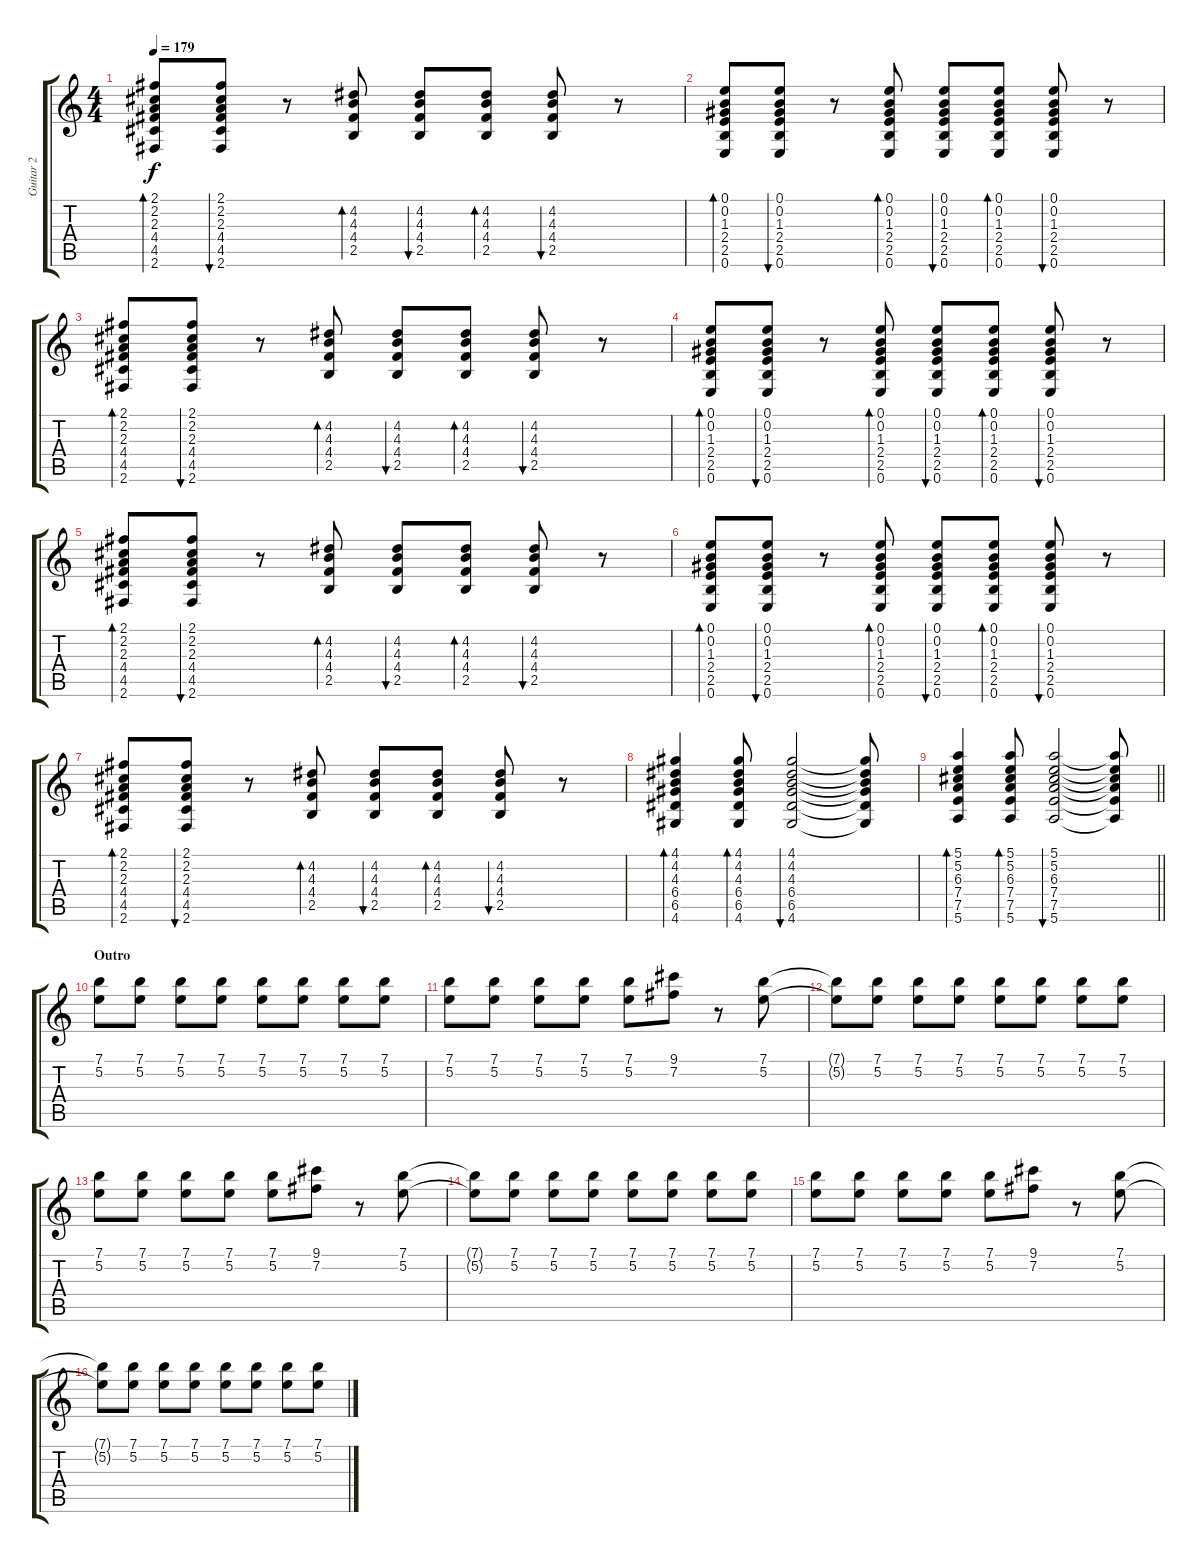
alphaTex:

\track ("Guitar 2" "Guitar 2") {instrument electricguitarjazz}
\staff {score tabs}
\tuning (E4 B3 G3 D3 A2 E2) {hide}
\ts (4 4)
\tempo 179
\clef g2
\ks c
(2.1 2.2 2.3 4.4 4.5 2.6).8{bd 60 dy f} (2.1 2.2 2.3 4.4 4.5 2.6).8{bu 60} r.8 (4.2 4.3 4.4 2.5).8{bd 60} (4.2 4.3 4.4 2.5).8{bu 60} (4.2 4.3 4.4 2.5).8{bd 60} (4.2 4.3 4.4 2.5).8{bu 60} r.8 |
(0.1 0.2 1.3 2.4 2.5 0.6).8{bd 60} (0.1 0.2 1.3 2.4 2.5 0.6).8{bu 60} r.8 (0.1 0.2 1.3 2.4 2.5 0.6).8{bd 60} (0.1 0.2 1.3 2.4 2.5 0.6).8{bu 60} (0.1 0.2 1.3 2.4 2.5 0.6).8{bd 60} (0.1 0.2 1.3 2.4 2.5 0.6).8{bu 60} r.8 |
(2.1 2.2 2.3 4.4 4.5 2.6).8{bd 60} (2.1 2.2 2.3 4.4 4.5 2.6).8{bu 60} r.8 (4.2 4.3 4.4 2.5).8{bd 60} (4.2 4.3 4.4 2.5).8{bu 60} (4.2 4.3 4.4 2.5).8{bd 60} (4.2 4.3 4.4 2.5).8{bu 60} r.8 |
(0.1 0.2 1.3 2.4 2.5 0.6).8{bd 60} (0.1 0.2 1.3 2.4 2.5 0.6).8{bu 60} r.8 (0.1 0.2 1.3 2.4 2.5 0.6).8{bd 60} (0.1 0.2 1.3 2.4 2.5 0.6).8{bu 60} (0.1 0.2 1.3 2.4 2.5 0.6).8{bd 60} (0.1 0.2 1.3 2.4 2.5 0.6).8{bu 60} r.8 |
(2.1 2.2 2.3 4.4 4.5 2.6).8{bd 60} (2.1 2.2 2.3 4.4 4.5 2.6).8{bu 60} r.8 (4.2 4.3 4.4 2.5).8{bd 60} (4.2 4.3 4.4 2.5).8{bu 60} (4.2 4.3 4.4 2.5).8{bd 60} (4.2 4.3 4.4 2.5).8{bu 60} r.8 |
(0.1 0.2 1.3 2.4 2.5 0.6).8{bd 60} (0.1 0.2 1.3 2.4 2.5 0.6).8{bu 60} r.8 (0.1 0.2 1.3 2.4 2.5 0.6).8{bd 60} (0.1 0.2 1.3 2.4 2.5 0.6).8{bu 60} (0.1 0.2 1.3 2.4 2.5 0.6).8{bd 60} (0.1 0.2 1.3 2.4 2.5 0.6).8{bu 60} r.8 |
(2.1 2.2 2.3 4.4 4.5 2.6).8{bd 60} (2.1 2.2 2.3 4.4 4.5 2.6).8{bu 60} r.8 (4.2 4.3 4.4 2.5).8{bd 60} (4.2 4.3 4.4 2.5).8{bu 60} (4.2 4.3 4.4 2.5).8{bd 60} (4.2 4.3 4.4 2.5).8{bu 60} r.8 |
(4.1 4.2 4.3 6.4 6.5 4.6).4{bd 60} (4.1 4.2 4.3 6.4 6.5 4.6).8{bd 60} (4.1 4.2 4.3 6.4 6.5 4.6).2{bu 60} (4.1{t} 4.2{t} 4.3{t} 6.4{t} 6.5{t} 4.6{t}).8 |
\barLineRight lightlight
(5.1 5.2 6.3 7.4 7.5 5.6).4{bd 60} (5.1 5.2 6.3 7.4 7.5 5.6).8{bd 60} (5.1 5.2 6.3 7.4 7.5 5.6).2{bu 60} (5.1{t} 5.2{t} 6.3{t} 7.4{t} 7.5{t} 5.6{t}).8 |
\section ("" "Outro")
(7.1 5.2).8{volume 10} (7.1 5.2).8 (7.1 5.2).8 (7.1 5.2).8 (7.1 5.2).8 (7.1 5.2).8 (7.1 5.2).8 (7.1 5.2).8 |
(7.1 5.2).8 (7.1 5.2).8 (7.1 5.2).8 (7.1 5.2).8 (7.1 5.2).8 (9.1 7.2).8 r.8 (7.1 5.2).8 |
(7.1{t} 5.2{t}).8 (7.1 5.2).8 (7.1 5.2).8 (7.1 5.2).8 (7.1 5.2).8 (7.1 5.2).8 (7.1 5.2).8 (7.1 5.2).8 |
(7.1 5.2).8{volume 7} (7.1 5.2).8 (7.1 5.2).8 (7.1 5.2).8 (7.1 5.2).8 (9.1 7.2).8 r.8 (7.1 5.2).8 |
(7.1{t} 5.2{t}).8 (7.1 5.2).8 (7.1 5.2).8 (7.1 5.2).8 (7.1 5.2).8 (7.1 5.2).8 (7.1 5.2).8 (7.1 5.2).8 |
(7.1 5.2).8 (7.1 5.2).8 (7.1 5.2).8 (7.1 5.2).8 (7.1 5.2).8 (9.1 7.2).8 r.8 (7.1 5.2).8 |
(7.1{t} 5.2{t}).8 (7.1 5.2).8 (7.1 5.2).8 (7.1 5.2).8 (7.1 5.2).8 (7.1 5.2).8 (7.1 5.2).8 (7.1 5.2).8
